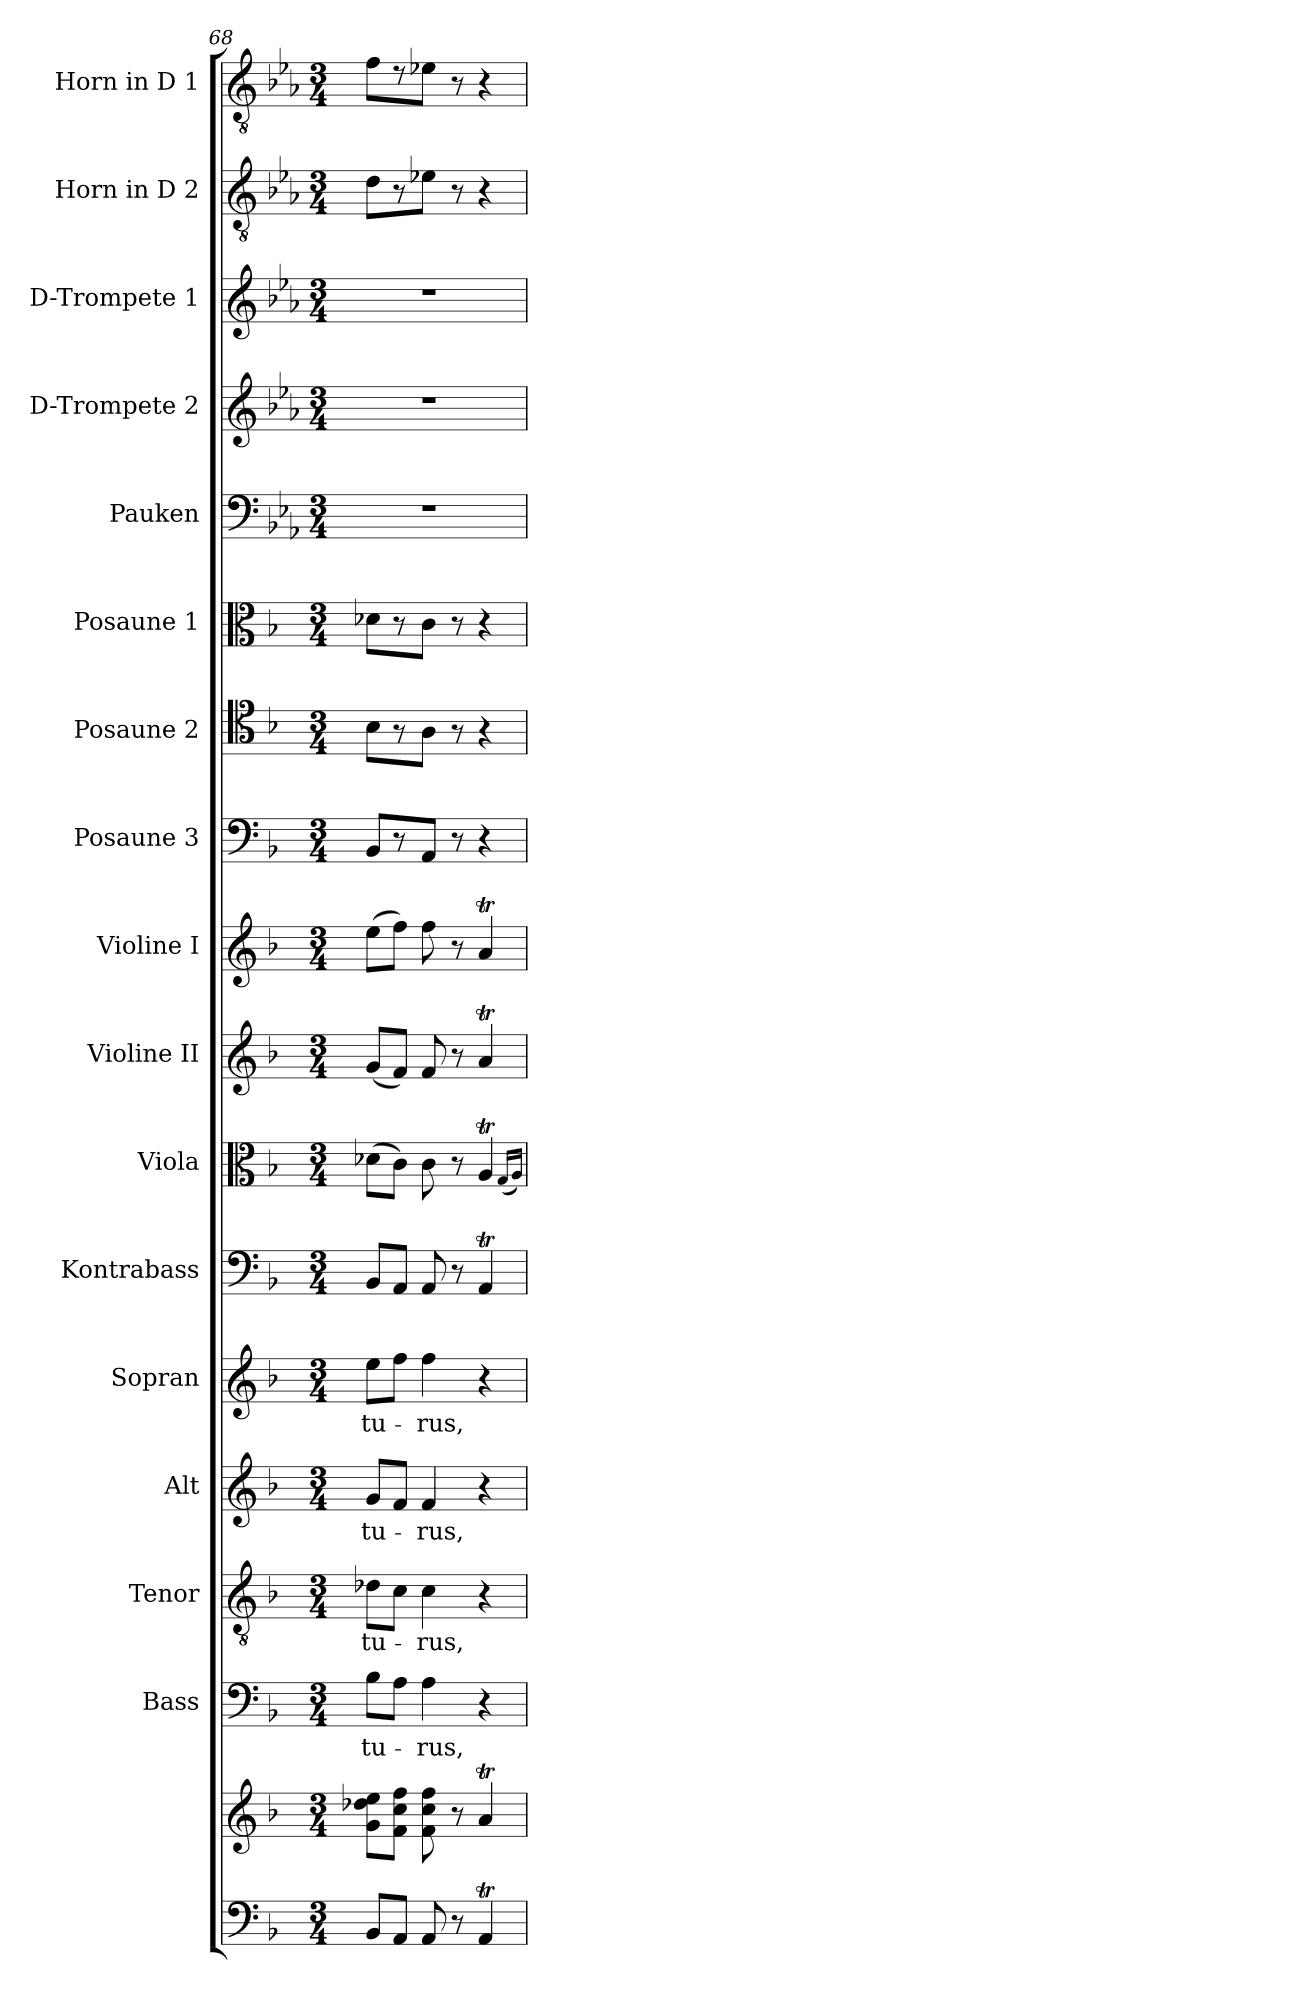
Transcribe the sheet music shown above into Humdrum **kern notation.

**kern	**kern	**kern	**text	**kern	**text	**kern	**text	**kern	**text	**kern	**kern	**kern	**kern	**kern	**kern	**kern	**kern	**kern	**kern	**kern	**kern
*part17	*part17	*part16	*part16	*part15	*part15	*part14	*part14	*part13	*part13	*part12	*part11	*part10	*part9	*part8	*part7	*part6	*part5	*part4	*part3	*part2	*part1
*staff18	*staff17	*staff16	*staff16	*staff15	*staff15	*staff14	*staff14	*staff13	*staff13	*staff12	*staff11	*staff10	*staff9	*staff8	*staff7	*staff6	*staff5	*staff4	*staff3	*staff2	*staff1
*	*	*I"Bass	*	*I"Tenor	*	*I"Alt	*	*I"Sopran	*	*I"Kontrabass	*I"Viola	*I"Violine II	*I"Violine I	*I"Posaune 3	*I"Posaune 2	*I"Posaune 1	*I"Pauken	*I"D-Trompete 2	*I"D-Trompete 1	*I"Horn in D 2	*I"Horn in D 1
*	*	*I'B.	*	*I'T.	*	*I'A.	*	*I'S.	*	*I'Kb.	*I'Vla.	*I'Vl. II	*I'Vl. I	*I'Pos. 3	*I'Pos. 2	*I'Pos. 1	*I'Pk.	*I'D Trp. 2	*I'D Trp. 1	*I'Hrn. 2	*I'Hrn. 1
*clefF4	*clefG2	*clefF4	*	*clefGv2	*	*clefG2	*	*clefG2	*	*clefF4	*clefC3	*clefG2	*clefG2	*clefF4	*clefC4	*clefC3	*clefF4	*clefG2	*clefG2	*clefGv2	*clefGv2
*	*	*	*	*	*	*	*	*	*	*ITrd7c12	*	*	*	*	*	*	*ITrd-1c-2	*ITrd-1c-2	*ITrd-1c-2	*ITrd-1c-2	*ITrd-1c-2
*k[b-]	*k[b-]	*k[b-]	*	*k[b-]	*	*k[b-]	*	*k[b-]	*	*k[b-]	*k[b-]	*k[b-]	*k[b-]	*k[b-]	*k[b-]	*k[b-]	*k[b-]	*k[b-]	*k[b-]	*k[b-]	*k[b-]
*F:	*F:	*F:	*	*F:	*	*F:	*	*F:	*	*F:	*F:	*F:	*F:	*F:	*F:	*F:	*F:	*F:	*F:	*F:	*F:
*M3/4	*M3/4	*M3/4	*	*M3/4	*	*M3/4	*	*M3/4	*	*M3/4	*M3/4	*M3/4	*M3/4	*M3/4	*M3/4	*M3/4	*M3/4	*M3/4	*M3/4	*M3/4	*M3/4
=68	=68	=68	=68	=68	=68	=68	=68	=68	=68	=68	=68	=68	=68	=68	=68	=68	=68	=68	=68	=68	=68
!	!	!	!LO:LY:b	!	!LO:LY:b	!	!LO:LY:b	!	!LO:LY:b	!	!	!	!	!	!	!	!	!	!	!	!
8BB-/L	8g\ 8dd-X\ 8ee\L	8B-\L	-tu-	8d-X\L	-tu-	8g/L	-tu-	8ee\L	-tu-	8BBB-/L	(>8d-X\L	(<8g/L	(>8ee\L	8BB-/L	8B-\L	8d-X\L	2.r	2.r	2.r	8e\L	8g\L
8AA/J	8f\ 8cc\ 8ff\J	8A\J	.	8c\J	.	8f/J	.	8ff\J	.	8AAA/J	8c\J)	8f/J)	8ff\J)	8r	8r	8r	.	.	.	8r	8r
!	!	!	!LO:LY:b	!	!LO:LY:b	!	!LO:LY:b	!	!LO:LY:b	!	!	!	!	!	!	!	!	!	!	!	!
8AA/	8f\ 8cc\ 8ff\	4A\	-rus,	4c\	-rus,	4f/	-rus,	4ff\	-rus,	8AAA/	8c\	8f/	8ff\	8AA/J	8A\J	8c\J	.	.	.	8fn\J	8fn\J
8r	8r	.	.	.	.	.	.	.	.	8r	8r	8r	8r	8r	8r	8r	.	.	.	8r	8r
4AAt/	4at/	4r	.	4r	.	4r	.	4r	.	4AAAt/	4At/	4at/	4at/	4r	4r	4r	.	.	.	4r	4r
.	.	.	.	.	.	.	.	.	.	.	(<16qG/LL	.	.	.	.	.	.	.	.	.	.
.	.	.	.	.	.	.	.	.	.	.	16qA/JJ)	.	.	.	.	.	.	.	.	.	.
=	=	=	=	=	=	=	=	=	=	=	=	=	=	=	=	=	=	=	=	=	=
*-	*-	*-	*-	*-	*-	*-	*-	*-	*-	*-	*-	*-	*-	*-	*-	*-	*-	*-	*-	*-	*-
